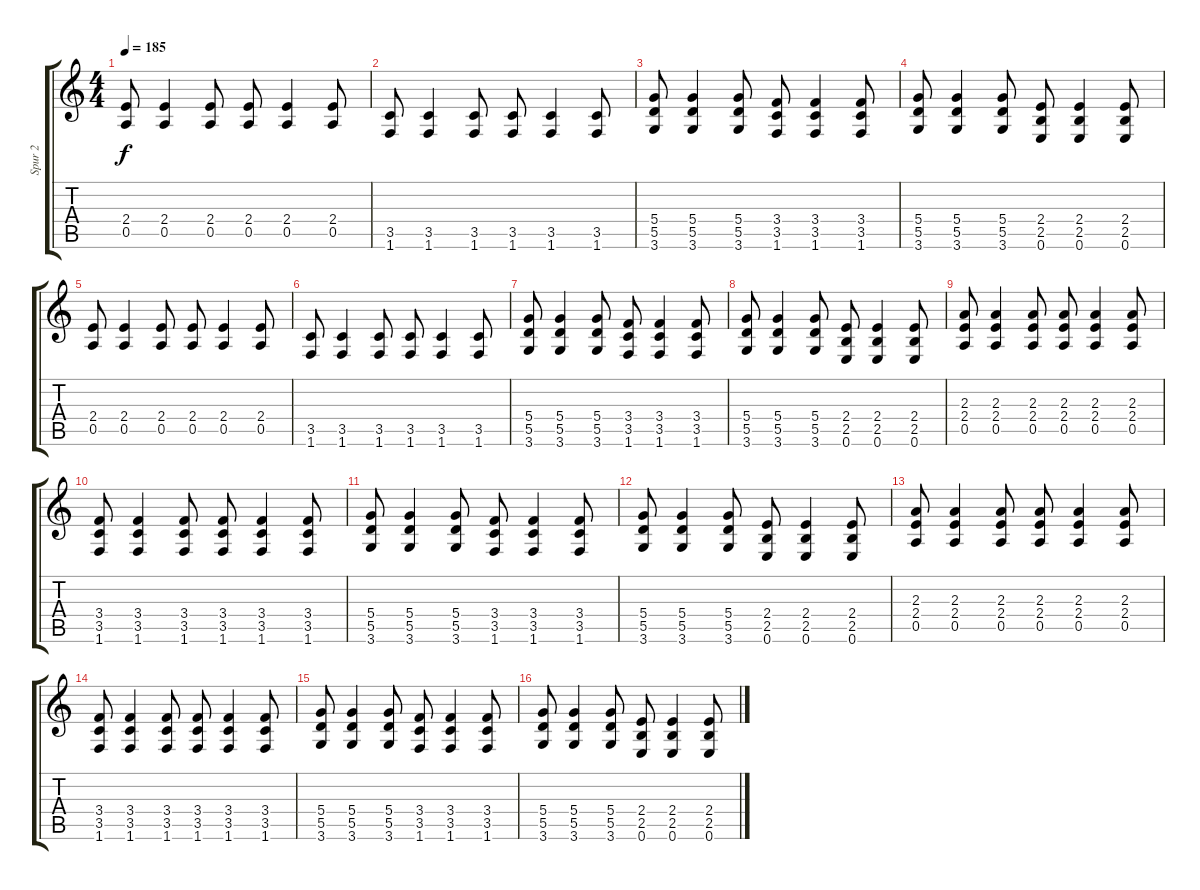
\track ("Spur 2" "Spur 2") {instrument overdrivenguitar}
\staff {score tabs}
\tuning (E4 B3 G3 D3 A2 E2) {hide}
\ts (4 4)
\tempo 185
\clef g2
\ks c
(2.4 0.5).8{dy f} (2.4 0.5).4 (2.4 0.5).8 (2.4 0.5).8 (2.4 0.5).4 (2.4 0.5).8 |
(3.5 1.6).8 (3.5 1.6).4 (3.5 1.6).8 (3.5 1.6).8 (3.5 1.6).4 (3.5 1.6).8 |
(5.4 5.5 3.6).8 (5.4 5.5 3.6).4 (5.4 5.5 3.6).8 (3.4 3.5 1.6).8 (3.4 3.5 1.6).4 (3.4 3.5 1.6).8 |
(5.4 5.5 3.6).8 (5.4 5.5 3.6).4 (5.4 5.5 3.6).8 (2.4 2.5 0.6).8 (2.4 2.5 0.6).4 (2.4 2.5 0.6).8 |
(2.4 0.5).8 (2.4 0.5).4 (2.4 0.5).8 (2.4 0.5).8 (2.4 0.5).4 (2.4 0.5).8 |
(3.5 1.6).8 (3.5 1.6).4 (3.5 1.6).8 (3.5 1.6).8 (3.5 1.6).4 (3.5 1.6).8 |
(5.4 5.5 3.6).8 (5.4 5.5 3.6).4 (5.4 5.5 3.6).8 (3.4 3.5 1.6).8 (3.4 3.5 1.6).4 (3.4 3.5 1.6).8 |
(5.4 5.5 3.6).8 (5.4 5.5 3.6).4 (5.4 5.5 3.6).8 (2.4 2.5 0.6).8 (2.4 2.5 0.6).4 (2.4 2.5 0.6).8 |
(2.3 2.4 0.5).8 (2.3 2.4 0.5).4 (2.3 2.4 0.5).8 (2.3 2.4 0.5).8 (2.3 2.4 0.5).4 (2.3 2.4 0.5).8 |
(3.4 3.5 1.6).8 (3.4 3.5 1.6).4 (3.4 3.5 1.6).8 (3.4 3.5 1.6).8 (3.4 3.5 1.6).4 (3.4 3.5 1.6).8 |
(5.4 5.5 3.6).8 (5.4 5.5 3.6).4 (5.4 5.5 3.6).8 (3.4 3.5 1.6).8 (3.4 3.5 1.6).4 (3.4 3.5 1.6).8 |
(5.4 5.5 3.6).8 (5.4 5.5 3.6).4 (5.4 5.5 3.6).8 (2.4 2.5 0.6).8 (2.4 2.5 0.6).4 (2.4 2.5 0.6).8 |
(2.3 2.4 0.5).8 (2.3 2.4 0.5).4 (2.3 2.4 0.5).8 (2.3 2.4 0.5).8 (2.3 2.4 0.5).4 (2.3 2.4 0.5).8 |
(3.4 3.5 1.6).8 (3.4 3.5 1.6).4 (3.4 3.5 1.6).8 (3.4 3.5 1.6).8 (3.4 3.5 1.6).4 (3.4 3.5 1.6).8 |
(5.4 5.5 3.6).8 (5.4 5.5 3.6).4 (5.4 5.5 3.6).8 (3.4 3.5 1.6).8 (3.4 3.5 1.6).4 (3.4 3.5 1.6).8 |
(5.4 5.5 3.6).8 (5.4 5.5 3.6).4 (5.4 5.5 3.6).8 (2.4 2.5 0.6).8 (2.4 2.5 0.6).4 (2.4 2.5 0.6).8
